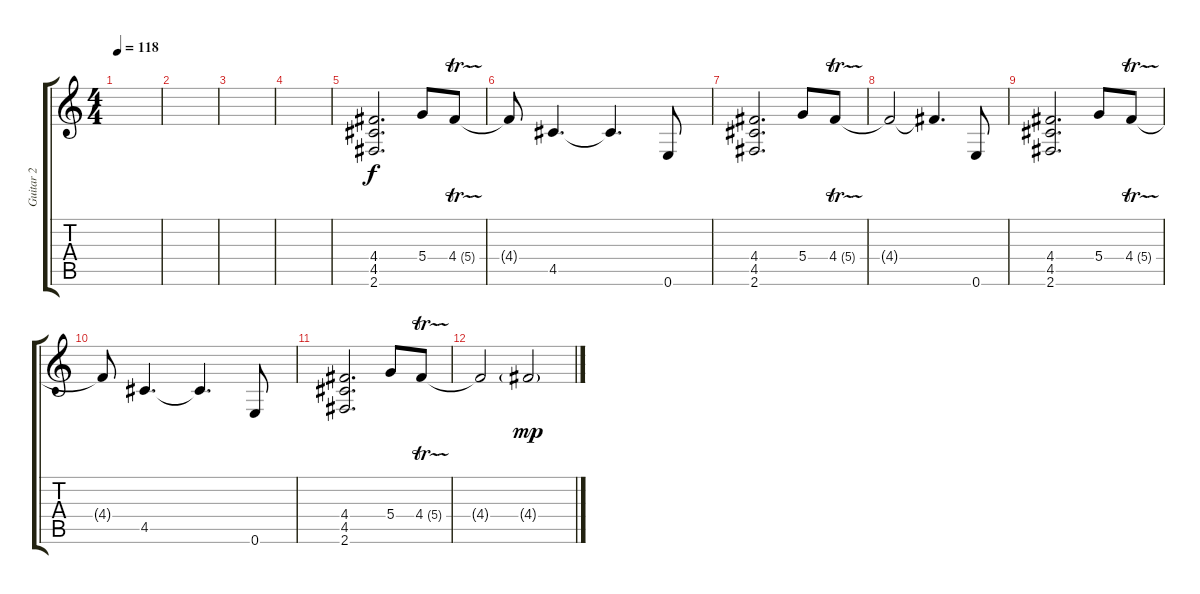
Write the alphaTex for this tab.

\track ("Guitar 2" "Guitar 2") {instrument distortionguitar}
\staff {score tabs}
\tuning (E4 B3 G3 D3 A2 E2) {hide}
\ts (4 4)
\tempo 118
\clef g2
\ks c
|
|
|
|
(4.4 4.5 2.6).2{d} 5.4.8 4.4{tr (5 32)}.8 |
4.4{t}.8 4.5.4{d} 4.5{t}.4{d} 0.6.8 |
(4.4 4.5 2.6).2{d} 5.4.8 4.4{tr (5 32)}.8 |
4.4{t}.2 4.4{t}.4{d} 0.6.8 |
(4.4 4.5 2.6).2{d} 5.4.8 4.4{tr (5 32)}.8 |
4.4{t}.8 4.5.4{d} 4.5{t}.4{d} 0.6.8 |
(4.4 4.5 2.6).2{d} 5.4.8 4.4{tr (5 32)}.8 |
4.4{t}.2 4.4{g}.2{dy mp}
